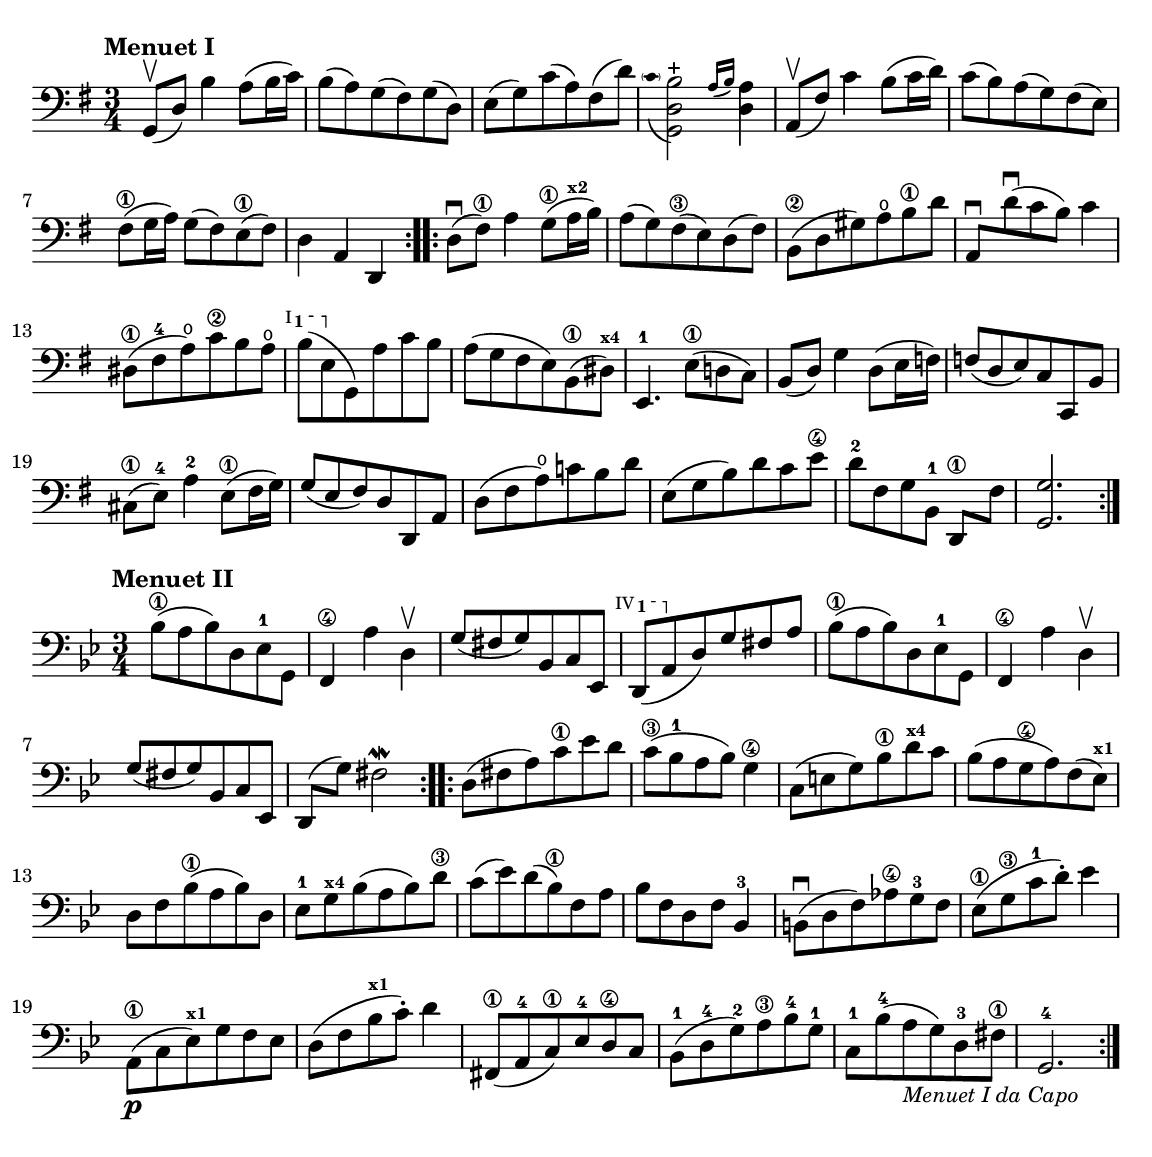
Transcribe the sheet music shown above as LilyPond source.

#(set-global-staff-size 21)

\version "2.18.2"

\header {
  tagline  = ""
}

\language "italiano"

% iPad Pro 12.9

\paper {
  paper-width  = 195\mm
  paper-height = 260\mm
  indent = #0
  page-count = #1
  line-width = #184
  print-page-number = ##f
  ragged-last-bottom = ##t
  ragged-bottom = ##f
%  ragged-last = ##t
}

ringsps = #"
  0.15 setlinewidth
  0.9 0.6 moveto
  0.4 0.6 0.5 0 361 arc
  stroke
  1.0 0.6 0.5 0 361 arc
  stroke
  "

vibrato = \markup {
  \with-dimensions #'(-0.2 . 1.6) #'(0 . 1.2)
  \postscript #ringsps
}

startModernBarre =
#(define-event-function (parser location fretnum partial)
   (number? number?)
    #{
      \tweak bound-details.left.text
        \markup
          \teeny \concat {
          #(format #f "~@r" fretnum)
          \hspace #.2
          \lower #.3 \small \bold \fontsize #-2 #(number->string partial)
          \hspace #.5
        }
      \tweak font-size -1
      \tweak font-shape #'upright
      \tweak style #'dashed-line
      \tweak dash-fraction #0.3
      \tweak dash-period #1
      \tweak bound-details.left.stencil-align-dir-y #0.35
      \tweak bound-details.left.padding 2.5 % was 0.25
      \tweak bound-details.left.attach-dir -1
      \tweak bound-details.left-broken.text ##f
      \tweak bound-details.left-broken.attach-dir -1
      %% adjust the numeric values to fit your needs:
      \tweak bound-details.left-broken.padding 0.5 %% was 1.5
      \tweak bound-details.right-broken.padding 0
      \tweak bound-details.right.padding 0.25
      \tweak bound-details.right.attach-dir 2
      \tweak bound-details.right-broken.text ##f
      \tweak bound-details.right.text
        \markup
          \with-dimensions #'(0 . 0) #'(-.3 . 0) %% was (0 . -1)
          \draw-line #'(0 . -1)
      \startTextSpan
   #})

stopBarre = \stopTextSpan

% \phrasingSlurDashed
% \SlurDashed
% \slurSolid

\score {
  \new Staff {
    \set fingeringOrientations = #'(left)
    \override Beam.auto-knee-gap = #2
    \override Hairpin.to-barline = ##f
    
    \time 3/4
    \key sol \major
    \clef "bass"
    \tempo "Menuet I"

    \repeat volta 2 {
    | sol,8(\upbow re8) si4 la8( si16 do'16)
    | si8( la8) sol8( fad8) sol8( re8)
    | mi8( sol8) do'8( la8) fad8( re'8)
    
    | <<sol,2 re2
        \appoggiatura {\hide Stem \parenthesize do'8 \undo \hide Stem} si2-+>> 
      \grace{ la16( si16)} <<re4 la4)>>
    | la,8(\upbow fad8) do'4 si8( do'16 re'16)
    | do'8( si8) la8( sol8) fad8( mi8)
    | fad8(\1 sol16 la16) sol8( fad8) mi8(\1 fad8)
    | re4 la,4 re,4
    }
    
    \repeat volta 2 {
    | re8(\downbow fad8)\1 la4 sol8(\1 la16^\markup{\teeny\bold x2} si16)
    | la8( sol8) fad8(\3 mi8) re8( fad8)
    | si,8(\2 re8 sold8) la8\open si8\1 re'8
    | la,8\downbow re'8\downbow( do'8 si8) do'4
    | red8(\1 fad8-4 la8\open) do'8\2 si8 la8\open
   %| NO BAR HERE OR ELSE \starModernBarre FAILS
      \startModernBarre #1 #1 si8( mi8 \stopBarre sol,8) la8 do'8 si8
    | la8( sol8 fad8 mi8) si,8(\1 red8)^\markup{\teeny\bold x4}
    | mi,4.-1 mi8(\1 re!8 do8)
    | si,8( re8) sol4 re8( mi16 fa!16)
    | fa!8( re8 mi8) do8 do,8 si,8
    | dod8(\1 mi8)-4 la4-2 mi8(\1 fad16 sol16)
    | sol8( mi8 fad8) re8 re,8 la,8
    | re8( fad8 la8)\open do'!8 si8 re'8
    | mi8( sol8 si8) re'8 do'8 mi'8\4
    | re'8[-2 fad8 sol8 si,8]-1 re,8[\1 fad8]
    | <<sol,2. sol2.>>
    }
  }
}

\score {
  \new Staff {
    \set fingeringOrientations = #'(left)
    \override Beam.auto-knee-gap = #2
    \override Hairpin.to-barline = ##f
  
    \time 3/4
    \key sib \major
    \clef "bass"
    \tempo "Menuet II"

    \repeat volta 2 {
    | sib8(\1 la8 sib8) re8 mib8-1 sol,8
    | fa,4\4 la4 re4\upbow
    | sol8( fad8 sol8) sib,8 do8 mib,8
   %| NO BAR HERE OR ELSE \starModernBarre FAILS
   \startModernBarre #4 #1 re,8( la,8 \stopBarre
   %re,8( la,8 
   re8) sol8 fad8 la8
    | sib8(\1 la8 sib8) re8 mib8-1 sol,8
    | fa,4\4 la4 re4\upbow
    | sol8( fad8 sol8) sib,8 do8 mib,8
    | re,8( sol8) fad2\mordent
    }
    
    \repeat volta 2 {
    | re8( fad8 la8) do'8\1 mib'8 re'8
    | do'8(\3 sib8-1 la8 sib8) sol4\4
    | do8( mi8 sol8) sib8\1 re'8^\markup{\teeny\bold x4} do'8 
    | sib8( la8 sol8\4 la8) fa8( mib8)^\markup{\teeny\bold x1}
    | re8 fa8 sib(\1 la8 sib8) re8
    | mib8-1 sol8^\markup{\teeny\bold x4} sib8( la8 sib8) re'8\3
    | do'8( mib'8) re'8( sib8)\1 fa8 la8
    | sib8 fa8 re8 fa8 sib,4-3
    | si,!8\downbow( re8 fa8) lab8\4 sol8-3 fa8
    | mib8(\1 sol8\3 do'8-1 re'8)-. mib'4
    | la,8(\p\1 do8 mib8)^\markup{\teeny\bold x1} sol8 fa8 mib8
    | re8( fa8 sib8^\markup{\teeny\bold x1} do'8)-. re'4
    | fad,8(\1 la,8-4 do8)\1 mib8-4 re8\4 do8
    | sib,(-1 re8-4 sol8)-2 la8\3 sib8-4 sol8-1
    | do8-1 sib8(-4 la8_\markup{\small\italic "Menuet I da Capo"} 
      sol8) re8-3 fad8\1
    | sol,2.-4
    }
  }
}
